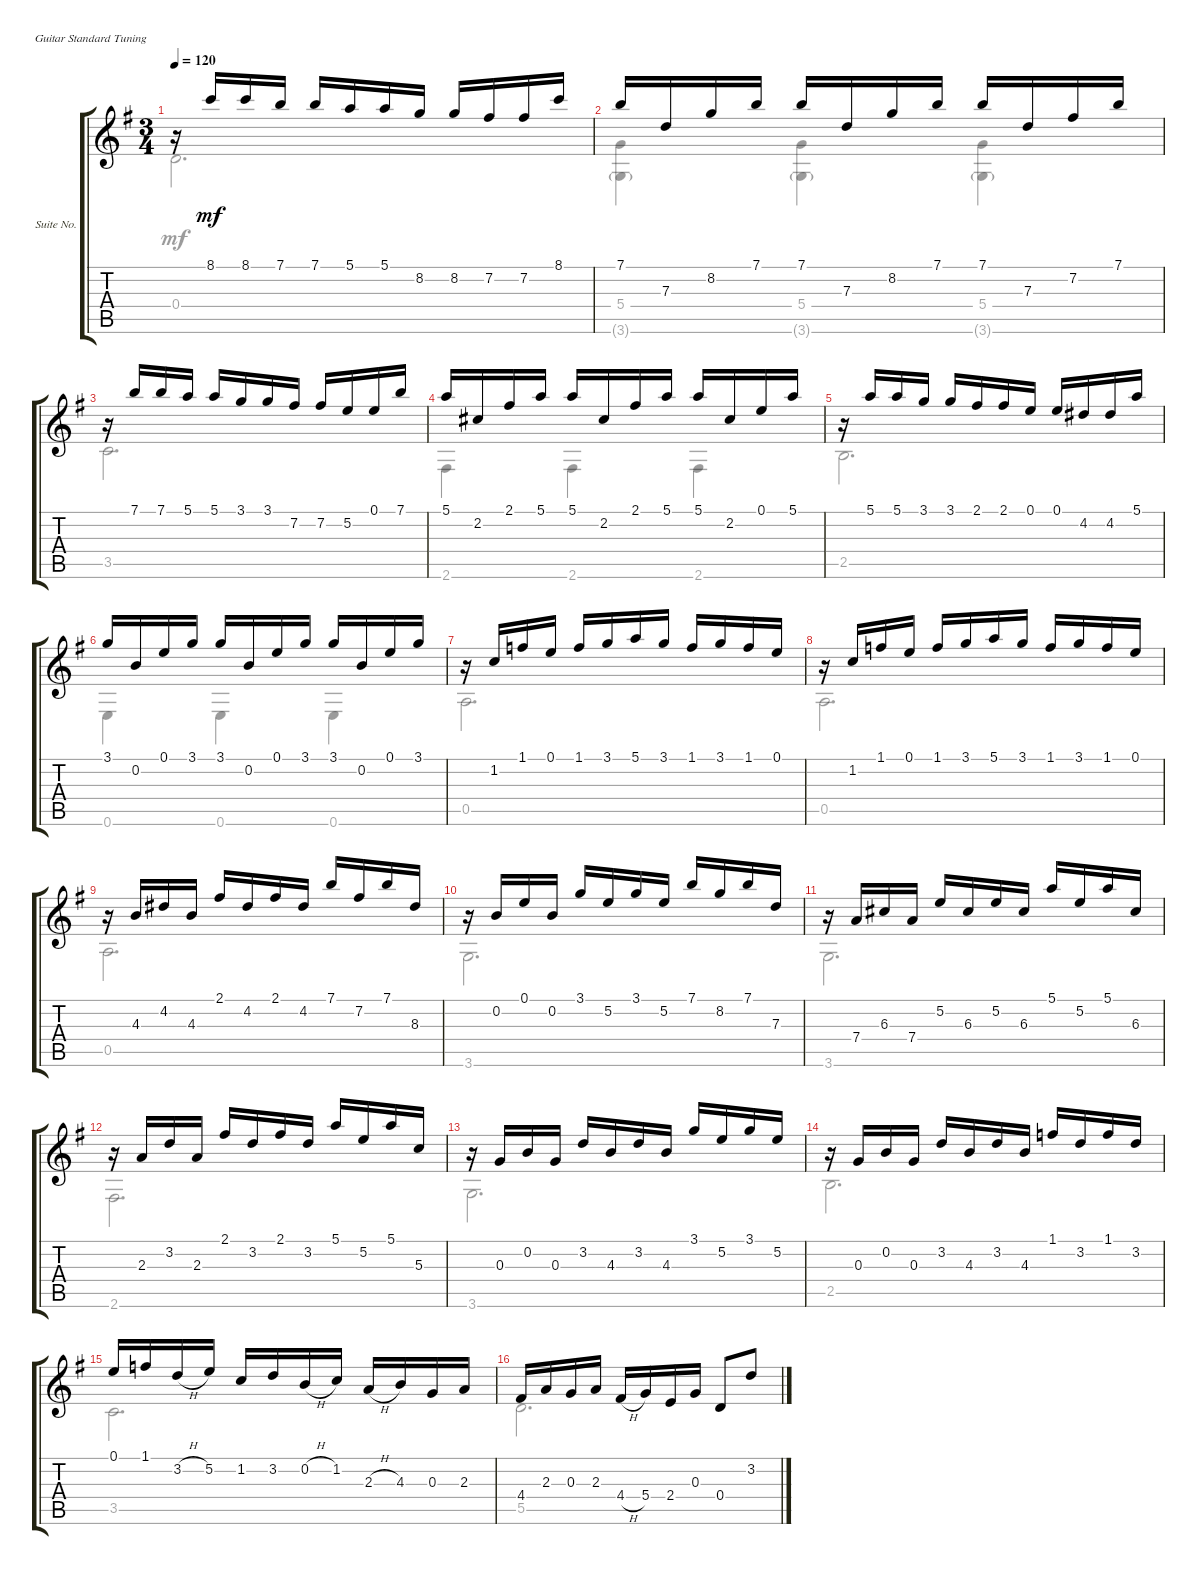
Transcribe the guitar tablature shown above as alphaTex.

\bracketExtendMode groupsimilarinstruments
\firstSystemTrackNameOrientation horizontal
\otherSystemsTrackNameOrientation horizontal
\track ("Suite No. 16 in G - 7. Allegro" "Suite No. ") {instrument acousticguitarnylon}
\staff {score tabs}
\tuning (E4 B3 G3 D3 A2 E2)
\voice
\ts (3 4)
\tempo 120
\clef g2
\ks g
r.16{dy mf} 8.1.16 8.1.16 7.1.16 7.1.16 5.1.16 5.1.16 8.2.16 8.2.16 7.2.16 7.2.16 8.1.16 |
7.1.16 7.3.16 8.2.16 7.1.16 7.1.16 7.3.16 8.2.16 7.1.16 7.1.16 7.3.16 7.2.16 7.1.16 |
r.16 7.1.16 7.1.16 5.1.16 5.1.16 3.1.16 3.1.16 7.2.16 7.2.16 5.2.16 0.1.16 7.1.16 |
5.1.16 2.2.16 2.1.16 5.1.16 5.1.16 2.2.16 2.1.16 5.1.16 5.1.16 2.2.16 0.1.16 5.1.16 |
r.16 5.1.16 5.1.16 3.1.16 3.1.16 2.1.16 2.1.16 0.1.16 0.1.16 4.2.16 4.2.16 5.1.16 |
3.1.16 0.2.16 0.1.16 3.1.16 3.1.16 0.2.16 0.1.16 3.1.16 3.1.16 0.2.16 0.1.16 3.1.16 |
r.16 1.2.16 1.1.16 0.1.16 1.1.16 3.1.16 5.1.16 3.1.16 1.1.16 3.1.16 1.1.16 0.1.16 |
r.16 1.2.16 1.1.16 0.1.16 1.1.16 3.1.16 5.1.16 3.1.16 1.1.16 3.1.16 1.1.16 0.1.16 |
r.16 4.3.16 4.2.16 4.3.16 2.1.16 4.2.16 2.1.16 4.2.16 7.1.16 7.2.16 7.1.16 8.3.16 |
r.16 0.2.16 0.1.16 0.2.16 3.1.16 5.2.16 3.1.16 5.2.16 7.1.16 8.2.16 7.1.16 7.3.16 |
r.16 7.4.16 6.3.16 7.4.16 5.2.16 6.3.16 5.2.16 6.3.16 5.1.16 5.2.16 5.1.16 6.3.16 |
r.16 2.3.16 3.2.16 2.3.16 2.1.16 3.2.16 2.1.16 3.2.16 5.1.16 5.2.16 5.1.16 5.3.16 |
r.16 0.3.16 0.2.16 0.3.16 3.2.16 4.3.16 3.2.16 4.3.16 3.1.16 5.2.16 3.1.16 5.2.16 |
r.16 0.3.16 0.2.16 0.3.16 3.2.16 4.3.16 3.2.16 4.3.16 1.1.16 3.2.16 1.1.16 3.2.16 |
0.1.16 1.1.16 3.2{h}.16 5.2.16 1.2.16 3.2.16 0.2{h}.16 1.2.16 2.3{h}.16 4.3.16 0.3.16 2.3.16 |
4.4.16 2.3.16 0.3.16 2.3.16 4.4{h}.16 5.4.16 2.4.16 0.3.16 0.4.8 3.2.8
\voice
\clef g2
\ottava regular
\simile none
\ks g
0.4.2{d dy mf} |
(5.4 3.6{g}).4 (5.4 3.6{g}).4 (5.4 3.6{g}).4 |
3.5.2{d} |
2.6.4 2.6.4 2.6.4 |
2.5.2{d} |
0.6.4 0.6.4 0.6.4 |
0.5.2{d} |
0.5.2{d} |
0.5.2{d} |
3.6.2{d} |
3.6.2{d} |
2.6.2{d} |
3.6.2{d} |
2.5.2{d} |
3.5.2{d} |
5.5.2{d}
